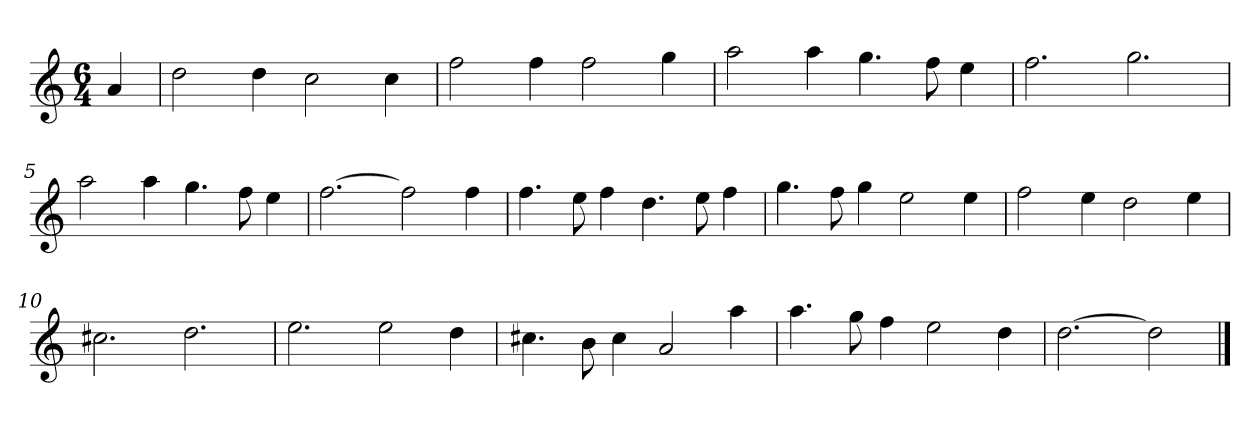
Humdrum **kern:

**kern
*part1
*staff1
*k[]
*M6/4
*MM120
=
4a
=1
2dd
4dd
2cc
4cc
=2
2ff
4ff
2ff
4gg
=3
2aa
4aa
4.gg
8ff
4ee
=4
2.ff
2.gg
=5
2aa
4aa
4.gg
8ff
4ee
=6
[2.ff
2ff]
4ff
=7
4.ff
8ee
4ff
4.dd
8ee
4ff
=8
4.gg
8ff
4gg
2ee
4ee
=9
2ff
4ee
2dd
4ee
=10
2.cc#X
2.dd
=11
2.ee
2ee
4dd
=12
4.cc#X
8b
4cc#
2a
4aa
=13
4.aa
8gg
4ff
2ee
4dd
=14
[2.dd
2dd]
==
*-
